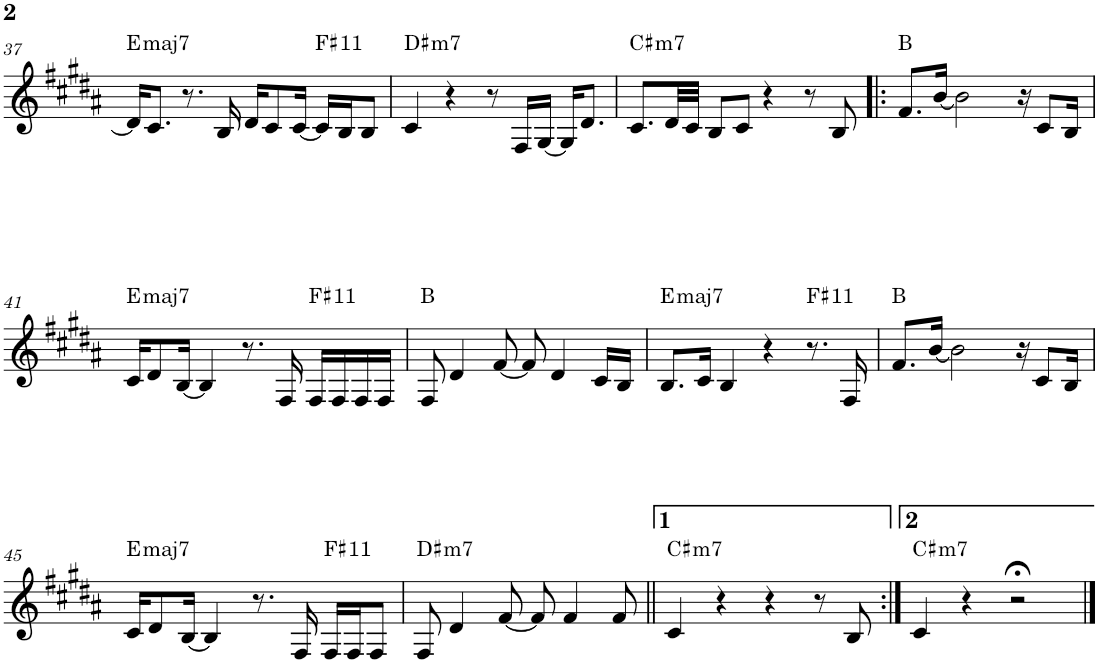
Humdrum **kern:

**kern	**harte
*part1	*part1
*staff1	*
*I"P1	*
!!LO:PB:g=z
*clefG2	*
*k[f#c#g#d#a#]	*
*g#:	*
*M4/4	*
=37	=37
!	!LO:H:kt=maj7
16d#/KL]	E:maj7
8.c#/J	.
8.r	.
16B/	.
16d#/KL	.
8c#/	.
[<16c#/Jk	.
!	!LO:H:kt=11
16c#/LL]	F#:9(11)
16B/J	.
8B/J	.
=38	=38
!	!LO:H:kt=m7
4c#/	D#:min7
4r	.
8r	.
16F#/LL	.
[<16G#/JJ	.
16G#/KL]	.
8.d#/J	.
=39	=39
!	!LO:H:kt=m7
8.c#/L	C#:min7
32d#/LL	.
32c#/JJJ	.
8B/L	.
8c#/J	.
4r	.
8r	.
8B/	.
=40!|:	=40!|:
8.f#/L	B:maj
[<16b/Jk	.
2b\]	.
16r	.
8c#/L	.
16B/Jk	.
!!LO:LB:g=z
=41	=41
!	!LO:H:kt=maj7
16c#/KL	E:maj7
8d#/	.
[<16B/Jk	.
4B/]	.
8.r	.
16F#/	.
!	!LO:H:kt=11
16F#/LL	F#:9(11)
16F#/	.
16F#/	.
16F#/JJ	.
=42	=42
8F#/	B:maj
4d#/	.
[<8f#/	.
8f#/]	.
4d#/	.
16c#/LL	.
16B/JJ	.
=43	=43
!	!LO:H:kt=maj7
8.B/L	E:maj7
16c#/Jk	.
4B/	.
4r	.
!	!LO:H:kt=11
8.r	F#:9(11)
16F#/	.
=44	=44
8.f#/L	B:maj
[<16b/Jk	.
2b\]	.
16r	.
8c#/L	.
16B/Jk	.
!!LO:LB:g=z
=45	=45
!	!LO:H:kt=maj7
16c#/KL	E:maj7
8d#/	.
[<16B/Jk	.
4B/]	.
8.r	.
16F#/	.
!	!LO:H:kt=11
16F#/LL	F#:9(11)
16F#/J	.
8F#/J	.
=46	=46
!	!LO:H:kt=m7
8F#/	D#:min7
4d#/	.
[<8f#/	.
8f#/]	.
4f#/	.
8f#/	.
=47||	=47||
!	!LO:H:kt=m7
4c#/	C#:min7
4r	.
4r	.
8r	.
8B/	.
=48:|!	=48:|!
!	!LO:H:kt=m7
4c#/	C#:min7
4r	.
2r;<	.
==	==
*-	*-
